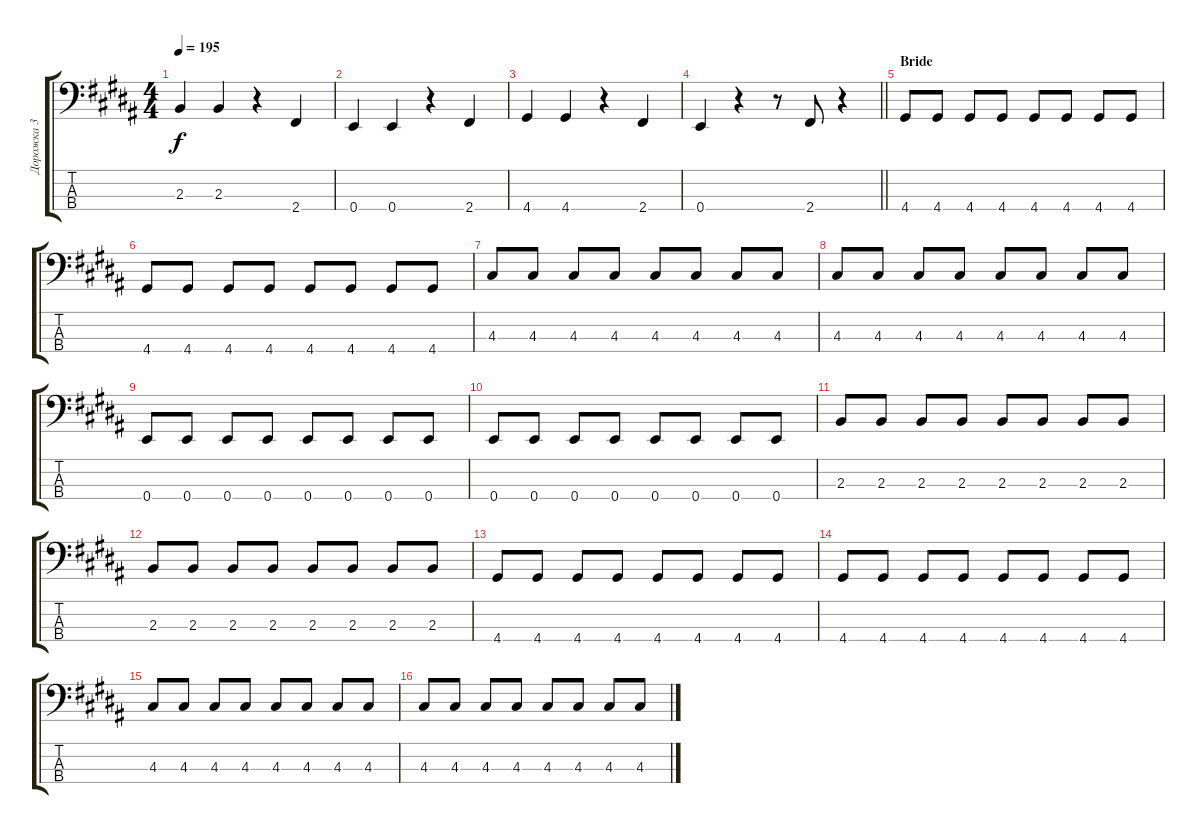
\track ("Дорожка 3" "Дорожка 3") {instrument electricbassfinger}
\staff {score tabs}
\tuning (G2 D2 A1 E1) {hide}
\ts (4 4)
\tempo 195
\clef f4
\ks b
2.3.4{dy f} 2.3.4 r.4 2.4.4 |
0.4.4 0.4.4 r.4 2.4.4 |
4.4.4 4.4.4 r.4 2.4.4 |
\barLineRight lightlight
0.4.4 r.4 r.8 2.4.8 r.4 |
\section ("" "Bride")
4.4.8 4.4.8 4.4.8 4.4.8 4.4.8 4.4.8 4.4.8 4.4.8 |
4.4.8 4.4.8 4.4.8 4.4.8 4.4.8 4.4.8 4.4.8 4.4.8 |
4.3.8 4.3.8 4.3.8 4.3.8 4.3.8 4.3.8 4.3.8 4.3.8 |
4.3.8 4.3.8 4.3.8 4.3.8 4.3.8 4.3.8 4.3.8 4.3.8 |
0.4.8 0.4.8 0.4.8 0.4.8 0.4.8 0.4.8 0.4.8 0.4.8 |
0.4.8 0.4.8 0.4.8 0.4.8 0.4.8 0.4.8 0.4.8 0.4.8 |
2.3.8 2.3.8 2.3.8 2.3.8 2.3.8 2.3.8 2.3.8 2.3.8 |
2.3.8 2.3.8 2.3.8 2.3.8 2.3.8 2.3.8 2.3.8 2.3.8 |
4.4.8 4.4.8 4.4.8 4.4.8 4.4.8 4.4.8 4.4.8 4.4.8 |
4.4.8 4.4.8 4.4.8 4.4.8 4.4.8 4.4.8 4.4.8 4.4.8 |
4.3.8 4.3.8 4.3.8 4.3.8 4.3.8 4.3.8 4.3.8 4.3.8 |
4.3.8 4.3.8 4.3.8 4.3.8 4.3.8 4.3.8 4.3.8 4.3.8
